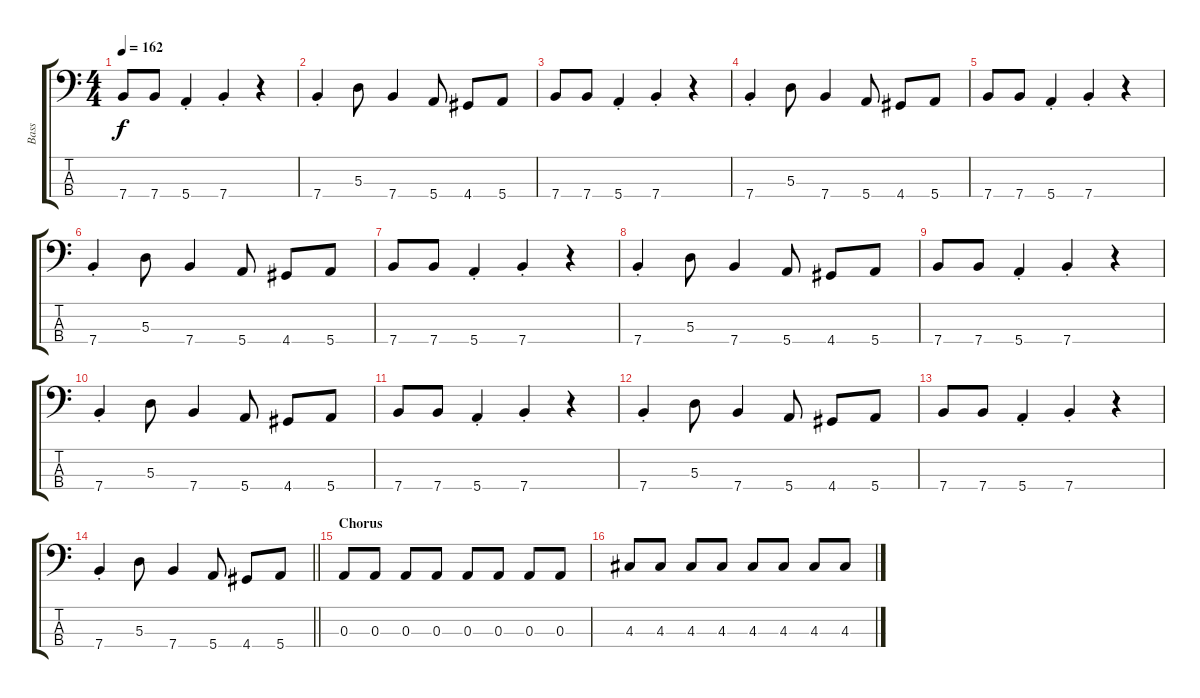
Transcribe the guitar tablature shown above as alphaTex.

\track ("Bass" "Bass") {instrument electricbasspick}
\staff {score tabs}
\tuning (G2 D2 A1 E1) {hide}
\ts (4 4)
\tempo 162
\clef f4
\ks c
7.4.8{dy f} 7.4.8 5.4{st}.4 7.4{st}.4 r.4 |
7.4{st}.4 5.3.8 7.4.4 5.4.8 4.4.8 5.4.8 |
7.4.8 7.4.8 5.4{st}.4 7.4{st}.4 r.4 |
7.4{st}.4 5.3.8 7.4.4 5.4.8 4.4.8 5.4.8 |
7.4.8 7.4.8 5.4{st}.4 7.4{st}.4 r.4 |
7.4{st}.4 5.3.8 7.4.4 5.4.8 4.4.8 5.4.8 |
7.4.8 7.4.8 5.4{st}.4 7.4{st}.4 r.4 |
7.4{st}.4 5.3.8 7.4.4 5.4.8 4.4.8 5.4.8 |
7.4.8 7.4.8 5.4{st}.4 7.4{st}.4 r.4 |
7.4{st}.4 5.3.8 7.4.4 5.4.8 4.4.8 5.4.8 |
7.4.8 7.4.8 5.4{st}.4 7.4{st}.4 r.4 |
7.4{st}.4 5.3.8 7.4.4 5.4.8 4.4.8 5.4.8 |
7.4.8 7.4.8 5.4{st}.4 7.4{st}.4 r.4 |
\barLineRight lightlight
7.4{st}.4 5.3.8 7.4.4 5.4.8 4.4.8 5.4.8 |
\section ("" "Chorus")
0.3.8 0.3.8 0.3.8 0.3.8 0.3.8 0.3.8 0.3.8 0.3.8 |
4.3.8 4.3.8 4.3.8 4.3.8 4.3.8 4.3.8 4.3.8 4.3.8
